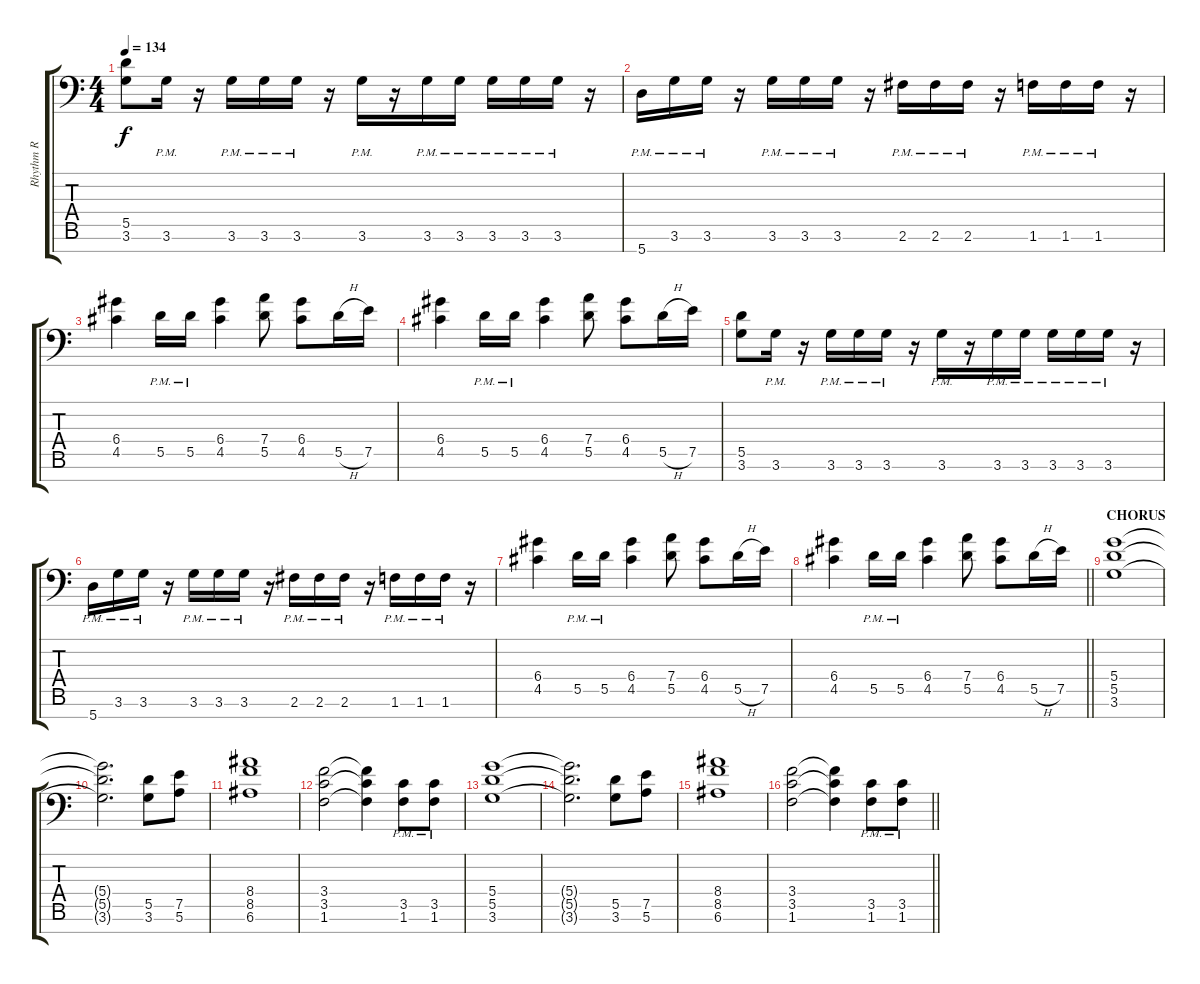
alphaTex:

\track ("Rhythm R" "Rhythm R") {instrument overdrivenguitar}
\staff {score tabs}
\tuning (E4 B3 G3 D3 A2 E2 A1) {hide}
\ts (4 4)
\tempo 134
\clef f4
\ks c
(5.5 3.6).8{dy f} 3.6{pm}.16 r.16 3.6{pm}.16 3.6{pm}.16 3.6{pm}.16 r.16 3.6{pm}.16 r.16 3.6{pm}.16 3.6{pm}.16 3.6{pm}.16 3.6{pm}.16 3.6{pm}.16 r.16 |
5.7{pm}.16 3.6{pm}.16 3.6{pm}.16 r.16 3.6{pm}.16 3.6{pm}.16 3.6{pm}.16 r.16 2.6{pm}.16 2.6{pm}.16 2.6{pm}.16 r.16 1.6{pm}.16 1.6{pm}.16 1.6{pm}.16 r.16 |
(6.4 4.5).4 5.5{pm}.16 5.5{pm}.16 (6.4 4.5).4 (7.4 5.5).8 (6.4 4.5).8 5.5{h}.16 7.5.16 |
(6.4 4.5).4 5.5{pm}.16 5.5{pm}.16 (6.4 4.5).4 (7.4 5.5).8 (6.4 4.5).8 5.5{h}.16 7.5.16 |
(5.5 3.6).8 3.6{pm}.16 r.16 3.6{pm}.16 3.6{pm}.16 3.6{pm}.16 r.16 3.6{pm}.16 r.16 3.6{pm}.16 3.6{pm}.16 3.6{pm}.16 3.6{pm}.16 3.6{pm}.16 r.16 |
5.7{pm}.16 3.6{pm}.16 3.6{pm}.16 r.16 3.6{pm}.16 3.6{pm}.16 3.6{pm}.16 r.16 2.6{pm}.16 2.6{pm}.16 2.6{pm}.16 r.16 1.6{pm}.16 1.6{pm}.16 1.6{pm}.16 r.16 |
(6.4 4.5).4 5.5{pm}.16 5.5{pm}.16 (6.4 4.5).4 (7.4 5.5).8 (6.4 4.5).8 5.5{h}.16 7.5.16 |
\barLineRight lightlight
(6.4 4.5).4 5.5{pm}.16 5.5{pm}.16 (6.4 4.5).4 (7.4 5.5).8 (6.4 4.5).8 5.5{h}.16 7.5.16 |
\section ("" "CHORUS")
(5.4 5.5 3.6).1 |
(5.4{t} 5.5{t} 3.6{t}).2{d} (5.5 3.6).8 (7.5 5.6).8 |
(8.4 8.5 6.6).1 |
(3.4 3.5 1.6).2 (3.4{t} 3.5{t} 1.6{t}).4 (3.5{pm} 1.6{pm}).8 (3.5{pm} 1.6{pm}).8 |
(5.4 5.5 3.6).1 |
(5.4{t} 5.5{t} 3.6{t}).2{d} (5.5 3.6).8 (7.5 5.6).8 |
(8.4 8.5 6.6).1 |
\barLineRight lightlight
(3.4 3.5 1.6).2 (3.4{t} 3.5{t} 1.6{t}).4 (3.5{pm} 1.6{pm}).8 (3.5{pm} 1.6{pm}).8
